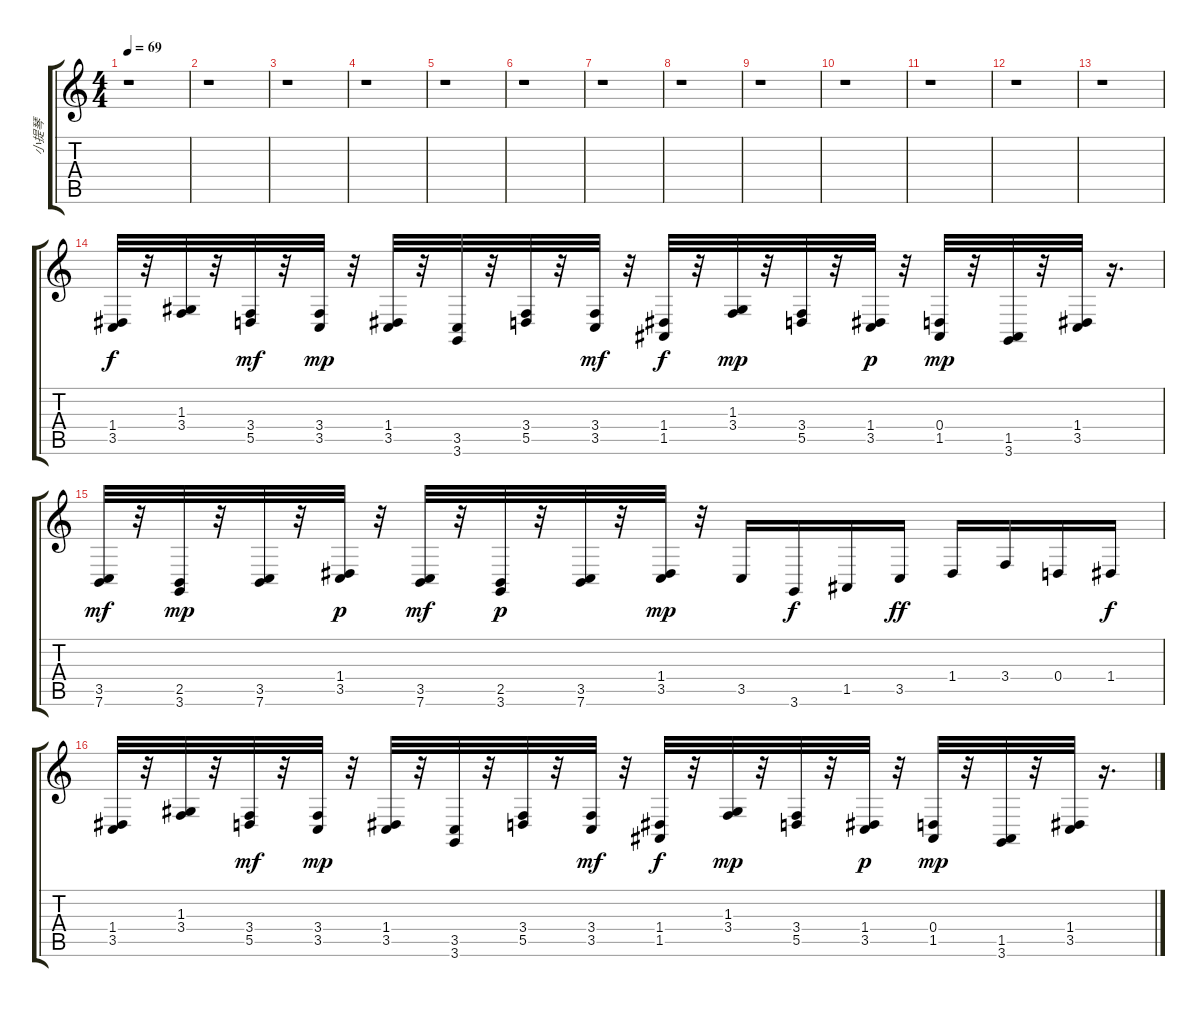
\track ("小提琴" "小提琴") {instrument violin}
\staff {score tabs}
\tuning (E4 B3 G3 D3 A2 E2) {hide}
\ts (4 4)
\tempo 69
\clef g2
\ks c
r.1{dy mf} |
r.1 |
r.1 |
r.1 |
r.1 |
r.1 |
r.1 |
r.1 |
r.1 |
r.1 |
r.1 |
r.1 |
r.1 |
(1.4 3.5).32{dy f} r.32 (1.3 3.4).32 r.32 (3.4 5.5).32{dy mf} r.32 (3.4 3.5).32{dy mp} r.32 (1.4 3.5).32 r.32 (3.5 3.6).32 r.32 (3.4 5.5).32 r.32 (3.4 3.5).32{dy mf} r.32 (1.4 1.5).32{dy f} r.32 (1.3 3.4).32{dy mp} r.32 (3.4 5.5).32 r.32 (1.4 3.5).32{dy p} r.32 (0.4 1.5).32{dy mp} r.32 (1.5 3.6).32 r.32 (1.4 3.5).32 r.16{d} |
(3.5 7.6).32{dy mf} r.32 (2.5 3.6).32{dy mp} r.32 (3.5 7.6).32 r.32 (1.4 3.5).32{dy p} r.32 (3.5 7.6).32{dy mf} r.32 (2.5 3.6).32{dy p} r.32 (3.5 7.6).32 r.32 (1.4 3.5).32{dy mp} r.32 3.5.16 3.6.16{dy f} 1.5.16 3.5.16{dy ff} 1.4.16 3.4.16 0.4.16 1.4.16{dy f} |
(1.4 3.5).32 r.32 (1.3 3.4).32 r.32 (3.4 5.5).32{dy mf} r.32 (3.4 3.5).32{dy mp} r.32 (1.4 3.5).32 r.32 (3.5 3.6).32 r.32 (3.4 5.5).32 r.32 (3.4 3.5).32{dy mf} r.32 (1.4 1.5).32{dy f} r.32 (1.3 3.4).32{dy mp} r.32 (3.4 5.5).32 r.32 (1.4 3.5).32{dy p} r.32 (0.4 1.5).32{dy mp} r.32 (1.5 3.6).32 r.32 (1.4 3.5).32 r.16{d}
